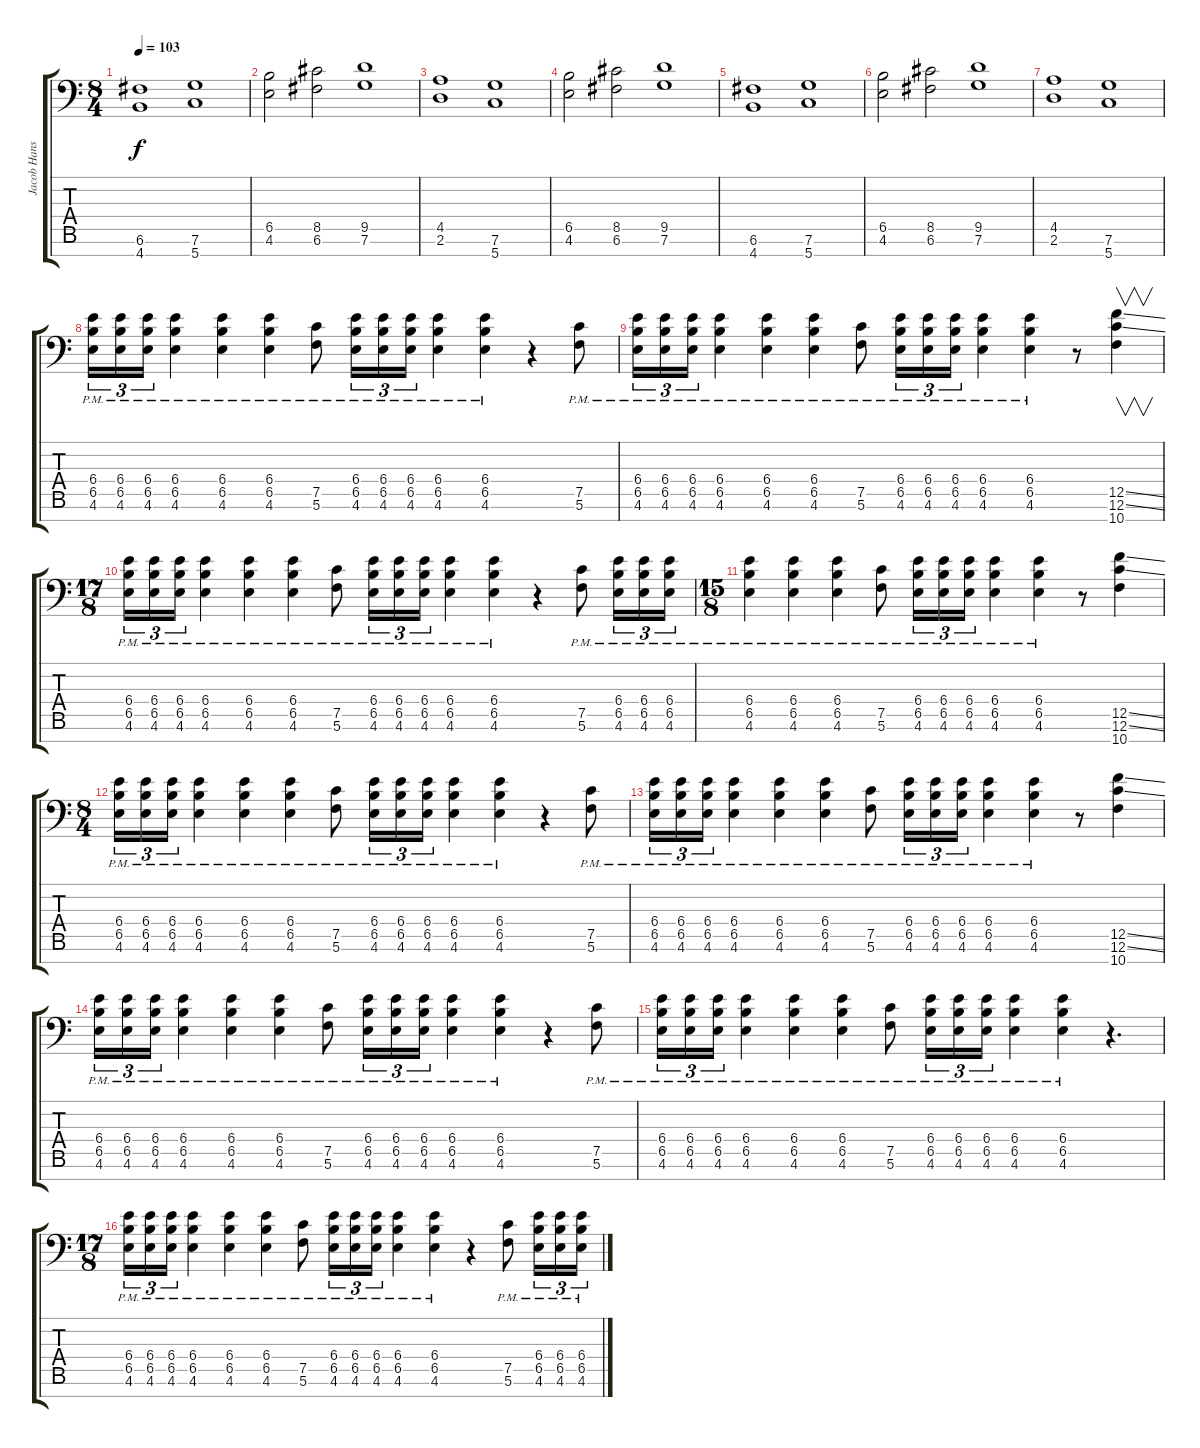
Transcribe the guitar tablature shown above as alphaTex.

\track ("Jacob Hansen - rhythm guitars  " "Jacob Hans") {instrument distortionguitar}
\staff {score tabs}
\tuning (C4 G3 Eb3 Bb2 F2 C2 G1) {hide}
\ts (8 4)
\tempo 103
\clef f4
\ks c
(6.6 4.7).1{dy f} (7.6 5.7).1 |
(6.5 4.6).2 (8.5 6.6).2 (9.5 7.6).1 |
(4.5 2.6).1 (7.6 5.7).1 |
(6.5 4.6).2 (8.5 6.6).2 (9.5 7.6).1 |
(6.6 4.7).1 (7.6 5.7).1 |
(6.5 4.6).2 (8.5 6.6).2 (9.5 7.6).1 |
(4.5 2.6).1 (7.6 5.7).1 |
(6.4{pm} 6.5{pm} 4.6{pm}).16{tu (3 2)} (6.4{pm} 6.5{pm} 4.6{pm}).16{tu (3 2)} (6.4{pm} 6.5{pm} 4.6{pm}).16{tu (3 2)} (6.4{pm} 6.5{pm} 4.6{pm}).4 (6.4{pm} 6.5{pm} 4.6{pm}).4 (6.4{pm} 6.5{pm} 4.6{pm}).4 (7.5{pm} 5.6{pm}).8 (6.4{pm} 6.5{pm} 4.6{pm}).16{tu (3 2)} (6.4{pm} 6.5{pm} 4.6{pm}).16{tu (3 2)} (6.4{pm} 6.5{pm} 4.6{pm}).16{tu (3 2)} (6.4{pm} 6.5{pm} 4.6{pm}).4 (6.4{pm} 6.5{pm} 4.6{pm}).4 r.4 (7.5{pm} 5.6{pm}).8 |
(6.4{pm} 6.5{pm} 4.6{pm}).16{tu (3 2)} (6.4{pm} 6.5{pm} 4.6{pm}).16{tu (3 2)} (6.4{pm} 6.5{pm} 4.6{pm}).16{tu (3 2)} (6.4{pm} 6.5{pm} 4.6{pm}).4 (6.4{pm} 6.5{pm} 4.6{pm}).4 (6.4{pm} 6.5{pm} 4.6{pm}).4 (7.5{pm} 5.6{pm}).8 (6.4{pm} 6.5{pm} 4.6{pm}).16{tu (3 2)} (6.4{pm} 6.5{pm} 4.6{pm}).16{tu (3 2)} (6.4{pm} 6.5{pm} 4.6{pm}).16{tu (3 2)} (6.4{pm} 6.5{pm} 4.6{pm}).4 (6.4{pm} 6.5{pm} 4.6{pm}).4 r.8 (12.5{ss} 12.6{ss} 10.7).4{v} |
\ts (17 8)
(6.4{pm} 6.5{pm} 4.6{pm}).16{tu (3 2)} (6.4{pm} 6.5{pm} 4.6{pm}).16{tu (3 2)} (6.4{pm} 6.5{pm} 4.6{pm}).16{tu (3 2)} (6.4{pm} 6.5{pm} 4.6{pm}).4 (6.4{pm} 6.5{pm} 4.6{pm}).4 (6.4{pm} 6.5{pm} 4.6{pm}).4 (7.5{pm} 5.6{pm}).8 (6.4{pm} 6.5{pm} 4.6{pm}).16{tu (3 2)} (6.4{pm} 6.5{pm} 4.6{pm}).16{tu (3 2)} (6.4{pm} 6.5{pm} 4.6{pm}).16{tu (3 2)} (6.4{pm} 6.5{pm} 4.6{pm}).4 (6.4{pm} 6.5{pm} 4.6{pm}).4 r.4 (7.5{pm} 5.6{pm}).8 (6.4{pm} 6.5{pm} 4.6{pm}).16{tu (3 2)} (6.4{pm} 6.5{pm} 4.6{pm}).16{tu (3 2)} (6.4{pm} 6.5{pm} 4.6{pm}).16{tu (3 2)} |
\ts (15 8)
(6.4{pm} 6.5{pm} 4.6{pm}).4 (6.4{pm} 6.5{pm} 4.6{pm}).4 (6.4{pm} 6.5{pm} 4.6{pm}).4 (7.5{pm} 5.6{pm}).8 (6.4{pm} 6.5{pm} 4.6{pm}).16{tu (3 2)} (6.4{pm} 6.5{pm} 4.6{pm}).16{tu (3 2)} (6.4{pm} 6.5{pm} 4.6{pm}).16{tu (3 2)} (6.4{pm} 6.5{pm} 4.6{pm}).4 (6.4{pm} 6.5{pm} 4.6{pm}).4 r.8 (12.5{ss} 12.6{ss} 10.7).4 |
\ts (8 4)
(6.4{pm} 6.5{pm} 4.6{pm}).16{tu (3 2) volume 7} (6.4{pm} 6.5{pm} 4.6{pm}).16{tu (3 2)} (6.4{pm} 6.5{pm} 4.6{pm}).16{tu (3 2)} (6.4{pm} 6.5{pm} 4.6{pm}).4 (6.4{pm} 6.5{pm} 4.6{pm}).4 (6.4{pm} 6.5{pm} 4.6{pm}).4 (7.5{pm} 5.6{pm}).8 (6.4{pm} 6.5{pm} 4.6{pm}).16{tu (3 2)} (6.4{pm} 6.5{pm} 4.6{pm}).16{tu (3 2)} (6.4{pm} 6.5{pm} 4.6{pm}).16{tu (3 2)} (6.4{pm} 6.5{pm} 4.6{pm}).4 (6.4{pm} 6.5{pm} 4.6{pm}).4 r.4 (7.5{pm} 5.6{pm}).8 |
(6.4{pm} 6.5{pm} 4.6{pm}).16{tu (3 2)} (6.4{pm} 6.5{pm} 4.6{pm}).16{tu (3 2)} (6.4{pm} 6.5{pm} 4.6{pm}).16{tu (3 2)} (6.4{pm} 6.5{pm} 4.6{pm}).4 (6.4{pm} 6.5{pm} 4.6{pm}).4 (6.4{pm} 6.5{pm} 4.6{pm}).4 (7.5{pm} 5.6{pm}).8 (6.4{pm} 6.5{pm} 4.6{pm}).16{tu (3 2)} (6.4{pm} 6.5{pm} 4.6{pm}).16{tu (3 2)} (6.4{pm} 6.5{pm} 4.6{pm}).16{tu (3 2)} (6.4{pm} 6.5{pm} 4.6{pm}).4 (6.4{pm} 6.5{pm} 4.6{pm}).4 r.8 (12.5{ss} 12.6{ss} 10.7).4 |
(6.4{pm} 6.5{pm} 4.6{pm}).16{tu (3 2)} (6.4{pm} 6.5{pm} 4.6{pm}).16{tu (3 2)} (6.4{pm} 6.5{pm} 4.6{pm}).16{tu (3 2)} (6.4{pm} 6.5{pm} 4.6{pm}).4 (6.4{pm} 6.5{pm} 4.6{pm}).4 (6.4{pm} 6.5{pm} 4.6{pm}).4 (7.5{pm} 5.6{pm}).8 (6.4{pm} 6.5{pm} 4.6{pm}).16{tu (3 2)} (6.4{pm} 6.5{pm} 4.6{pm}).16{tu (3 2)} (6.4{pm} 6.5{pm} 4.6{pm}).16{tu (3 2)} (6.4{pm} 6.5{pm} 4.6{pm}).4 (6.4{pm} 6.5{pm} 4.6{pm}).4 r.4 (7.5{pm} 5.6{pm}).8 |
(6.4{pm} 6.5{pm} 4.6{pm}).16{tu (3 2)} (6.4{pm} 6.5{pm} 4.6{pm}).16{tu (3 2)} (6.4{pm} 6.5{pm} 4.6{pm}).16{tu (3 2)} (6.4{pm} 6.5{pm} 4.6{pm}).4 (6.4{pm} 6.5{pm} 4.6{pm}).4 (6.4{pm} 6.5{pm} 4.6{pm}).4 (7.5{pm} 5.6{pm}).8 (6.4{pm} 6.5{pm} 4.6{pm}).16{tu (3 2)} (6.4{pm} 6.5{pm} 4.6{pm}).16{tu (3 2)} (6.4{pm} 6.5{pm} 4.6{pm}).16{tu (3 2)} (6.4{pm} 6.5{pm} 4.6{pm}).4 (6.4{pm} 6.5{pm} 4.6{pm}).4 r.4{d} |
\ts (17 8)
(6.4{pm} 6.5{pm} 4.6{pm}).16{tu (3 2)} (6.4{pm} 6.5{pm} 4.6{pm}).16{tu (3 2)} (6.4{pm} 6.5{pm} 4.6{pm}).16{tu (3 2)} (6.4{pm} 6.5{pm} 4.6{pm}).4 (6.4{pm} 6.5{pm} 4.6{pm}).4 (6.4{pm} 6.5{pm} 4.6{pm}).4 (7.5{pm} 5.6{pm}).8 (6.4{pm} 6.5{pm} 4.6{pm}).16{tu (3 2)} (6.4{pm} 6.5{pm} 4.6{pm}).16{tu (3 2)} (6.4{pm} 6.5{pm} 4.6{pm}).16{tu (3 2)} (6.4{pm} 6.5{pm} 4.6{pm}).4 (6.4{pm} 6.5{pm} 4.6{pm}).4 r.4 (7.5{pm} 5.6{pm}).8 (6.4{pm} 6.5{pm} 4.6{pm}).16{tu (3 2)} (6.4{pm} 6.5{pm} 4.6{pm}).16{tu (3 2)} (6.4{pm} 6.5{pm} 4.6{pm}).16{tu (3 2)}
